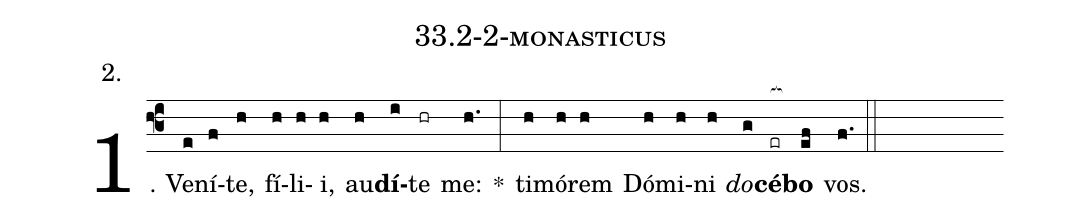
name: 33.2-2-monasticus;
annotation: 2.;
%%
(f3)1. Ve(e)ní(f)te,(h) fí(h)li(h)i,(h) au(h)<b>dí</b>(i)te(hr) me:(h.) *(:) ti(h)mó(h)rem(h) Dó(h)mi(h)ni(h) <i>do</i>(g)<b>cé</b>(er[ocb:1{])<b>bo</b>(ef[ocb:0}]) vos.(f.) (::)
